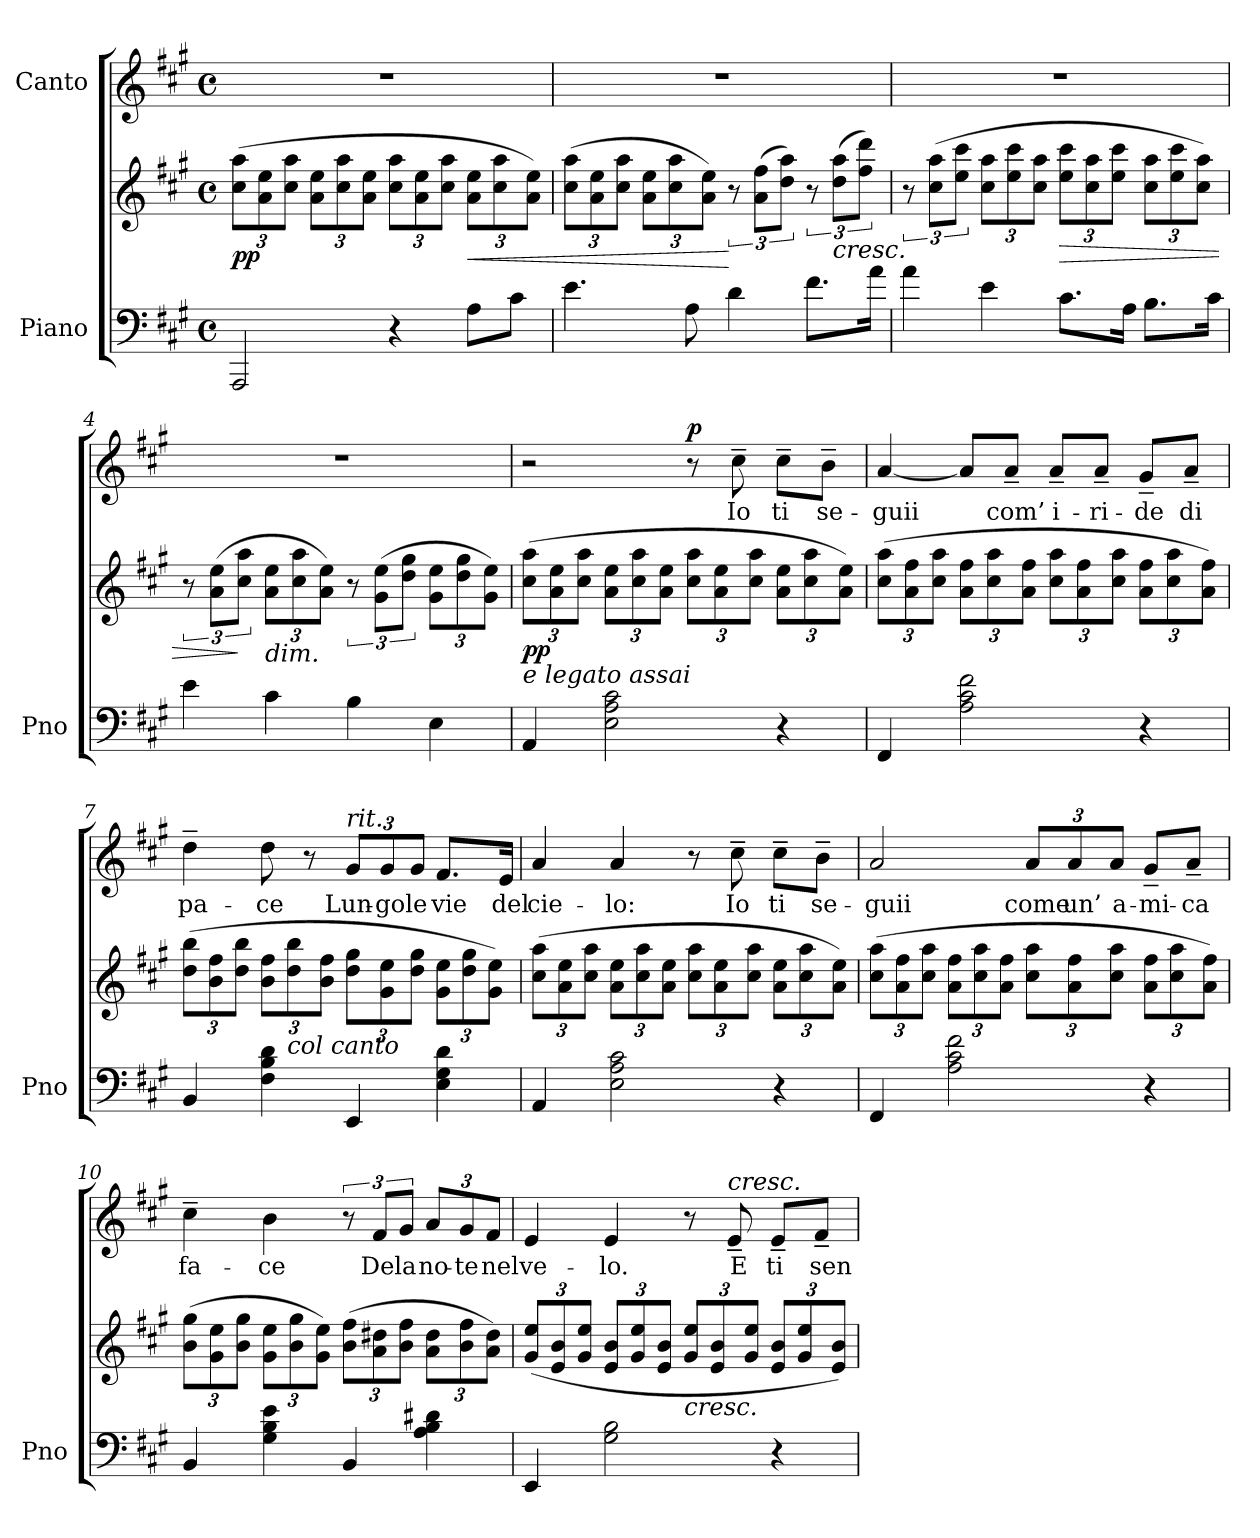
**kern	**kern	**dynam	**kern	**text	**dynam
*part2	*part2	*part2	*part1	*part1	*part1
*staff3	*staff2	*staff2/3	*staff1	*staff1	*staff1
*I"Piano	*	*	*I"Canto	*	*
*I'Pno	*	*	*	*	*
*clefF4	*clefG2	*	*clefG2	*	*
*k[f#c#g#]	*k[f#c#g#]	*	*k[f#c#g#]	*	*
*M4/4	*M4/4	*	*M4/4	*	*
*met(c)	*met(c)	*	*met(c)	*	*
*MM58	*MM58	*	*MM58	*	*
*	*Xbrackettup	*	*	*	*
=1	=1	=1	=1	=1	=1
!	!	!LO:DY:b	!	!	!
2AAA/	(12cc#\ 12aa\L	pp	1r	.	.
.	12a\ 12ee\	.	.	.	.
.	12cc#\ 12aa\J	.	.	.	.
.	12a\ 12ee\L	.	.	.	.
.	12cc#\ 12aa\	.	.	.	.
.	12a\ 12ee\J	.	.	.	.
4r	12cc#\ 12aa\L	.	.	.	.
.	12a\ 12ee\	.	.	.	.
.	12cc#\ 12aa\J	.	.	.	.
!	!	!LO:HP:b	!	!	!
8A\L	12a\ 12ee\L	<	.	.	.
.	12cc#\ 12aa\	.	.	.	.
8c#\J	.	.	.	.	.
.	12a\ 12ee\J)	.	.	.	.
=2	=2	=2	=2	=2	=2
4.e\	(12cc#\ 12aa\L	.	1r	.	.
.	12a\ 12ee\	.	.	.	.
.	12cc#\ 12aa\J	.	.	.	.
.	12a\ 12ee\L	.	.	.	.
.	12cc#\ 12aa\	.	.	.	.
8A\	.	.	.	.	.
.	12a\ 12ee\J)	.	.	.	.
*	*brackettup	*	*	*	*
4d\	12r	[	.	.	.
.	(12a\ 12ff#\L	.	.	.	.
.	12dd\ 12aa\J)	.	.	.	.
8.f#\L	12r	.	.	.	.
!	!LO:TX:b:i:t=cresc.	!	!	!	!
.	(12dd\ 12aa\L	.	.	.	.
.	12ff#\ 12ddd\J)	.	.	.	.
16a\Jk	.	.	.	.	.
=3	=3	=3	=3	=3	=3
4a\	12r	.	1r	.	.
.	(12cc#\ 12aa\L	.	.	.	.
.	12ee\ 12ccc#\J	.	.	.	.
*	*Xbrackettup	*	*	*	*
4e\	12cc#\ 12aa\L	.	.	.	.
.	12ee\ 12ccc#\	.	.	.	.
.	12cc#\ 12aa\J	.	.	.	.
!	!	!LO:HP:b	!	!	!
8.c#\L	12ee\ 12ccc#\L	>	.	.	.
.	12cc#\ 12aa\	.	.	.	.
.	12ee\ 12ccc#\J	.	.	.	.
16A\Jk	.	.	.	.	.
8.B\L	12cc#\ 12aa\L	.	.	.	.
.	12ee\ 12ccc#\	.	.	.	.
.	12cc#\ 12aa\J)	.	.	.	.
16c#\Jk	.	.	.	.	.
!!LO:LB:g=z
=4	=4	=4	=4	=4	=4
*	*brackettup	*	*	*	*
4e\	12r	.	1r	.	.
.	(12a\ 12ee\L	.	.	.	.
.	12cc#\ 12aa\J	]	.	.	.
*	*Xbrackettup	*	*	*	*
!	!LO:TX:b:i:t=dim.	!	!	!	!
4c#\	12a\ 12ee\L	.	.	.	.
.	12cc#\ 12aa\	.	.	.	.
.	12a\ 12ee\J)	.	.	.	.
*	*brackettup	*	*	*	*
4B\	12r	.	.	.	.
.	(12g#\ 12ee\L	.	.	.	.
.	12dd\ 12gg#\J	.	.	.	.
*	*Xbrackettup	*	*	*	*
4E\	12g#\ 12ee\L	.	.	.	.
.	12dd\ 12gg#\	.	.	.	.
.	12g#\ 12ee\J)	.	.	.	.
=5	=5	=5	=5	=5	=5
!	!LO:TX:b:i:t=e legato assai	!	!	!	!
!	!	!LO:DY:b	!	!	!
4AA/	(12cc#\ 12aa\L	pp	2r	.	.
.	12a\ 12ee\	.	.	.	.
.	12cc#\ 12aa\J	.	.	.	.
2E\ 2A\ 2c#\	12a\ 12ee\L	.	.	.	.
.	12cc#\ 12aa\	.	.	.	.
.	12a\ 12ee\J	.	.	.	.
!	!	!	!	!	!LO:DY:a
.	12cc#\ 12aa\L	.	8r	.	p
.	12a\ 12ee\	.	.	.	.
!	!	!	!	!LO:LY:b	!
.	.	.	8cc#~>\	Io	.
.	12cc#\ 12aa\J	.	.	.	.
!	!	!	!	!LO:LY:b	!
4r	12a\ 12ee\L	.	8cc#~>\L	ti	.
.	12cc#\ 12aa\	.	.	.	.
!	!	!	!	!LO:LY:b	!
.	.	.	8b~>\J	se-	.
.	12a\ 12ee\J)	.	.	.	.
=6	=6	=6	=6	=6	=6
!	!	!	!	!LO:LY:b	!
4FF#/	(12cc#\ 12aa\L	.	[4a/	-guii	.
.	12a\ 12ff#\	.	.	.	.
.	12cc#\ 12aa\J	.	.	.	.
2A\ 2c#\ 2f#\	12a\ 12ff#\L	.	8a/L]	.	.
.	12cc#\ 12aa\	.	.	.	.
!	!	!	!	!LO:LY:b	!
.	.	.	8a~>/J	com’	.
.	12a\ 12ff#\J	.	.	.	.
!	!	!	!	!LO:LY:b	!
.	12cc#\ 12aa\L	.	8a~>/L	i-	.
.	12a\ 12ff#\	.	.	.	.
!	!	!	!	!LO:LY:b	!
.	.	.	8a~>/J	-ri-	.
.	12cc#\ 12aa\J	.	.	.	.
!	!	!	!	!LO:LY:b	!
4r	12a\ 12ff#\L	.	8g#~>/L	-de	.
.	12cc#\ 12aa\	.	.	.	.
!	!	!	!	!LO:LY:b	!
.	.	.	8a~>/J	di	.
.	12a\ 12ff#\J)	.	.	.	.
!!LO:LB:g=z
=7	=7	=7	=7	=7	=7
!	!	!	!	!LO:LY:b	!
4BB/	(12dd\ 12bb\L	.	4dd~>\	pa-	.
.	12b\ 12ff#\	.	.	.	.
.	12dd\ 12bb\J	.	.	.	.
!	!	!	!	!LO:LY:b	!
4F#\ 4B\ 4d\	12b\ 12ff#\L	.	8dd\	-ce	.
!	!LO:TX:b:i:t=col canto	!	!	!	!
.	12dd\ 12bb\	.	.	.	.
.	.	.	8r	.	.
.	12b\ 12ff#\J	.	.	.	.
!	!	!	!LO:TX:a:i:t=rit.	!	!
!	!	!	!	!LO:LY:b	!
4EE/	12dd\ 12gg#\L	.	12g#/L	Lun-	.
!	!	!	!	!LO:LY:b	!
.	12g#\ 12ee\	.	12g#/	-go	.
!	!	!	!	!LO:LY:b	!
.	12dd\ 12gg#\J	.	12g#/J	le	.
!	!	!	!	!LO:LY:b	!
4E\ 4G#\ 4d\	12g#\ 12ee\L	.	8.f#/L	vie	.
.	12dd\ 12gg#\	.	.	.	.
.	12g#\ 12ee\J)	.	.	.	.
!	!	!	!	!LO:LY:b	!
.	.	.	16e/Jk	del	.
=8	=8	=8	=8	=8	=8
!	!	!	!	!LO:LY:b	!
4AA/	(12cc#\ 12aa\L	.	4a/	cie-	.
.	12a\ 12ee\	.	.	.	.
.	12cc#\ 12aa\J	.	.	.	.
!	!	!	!	!LO:LY:b	!
2E\ 2A\ 2c#\	12a\ 12ee\L	.	4a/	-lo:	.
.	12cc#\ 12aa\	.	.	.	.
.	12a\ 12ee\J	.	.	.	.
.	12cc#\ 12aa\L	.	8r	.	.
.	12a\ 12ee\	.	.	.	.
!	!	!	!	!LO:LY:b	!
.	.	.	8cc#~>\	Io	.
.	12cc#\ 12aa\J	.	.	.	.
!	!	!	!	!LO:LY:b	!
4r	12a\ 12ee\L	.	8cc#~>\L	ti	.
.	12cc#\ 12aa\	.	.	.	.
!	!	!	!	!LO:LY:b	!
.	.	.	8b~>\J	se-	.
.	12a\ 12ee\J)	.	.	.	.
=9	=9	=9	=9	=9	=9
!	!	!	!	!LO:LY:b	!
4FF#/	(12cc#\ 12aa\L	.	2a/	-guii	.
.	12a\ 12ff#\	.	.	.	.
.	12cc#\ 12aa\J	.	.	.	.
2A\ 2c#\ 2f#\	12a\ 12ff#\L	.	.	.	.
.	12cc#\ 12aa\	.	.	.	.
.	12a\ 12ff#\J	.	.	.	.
!	!	!	!	!LO:LY:b	!
.	12cc#\ 12aa\L	.	12a/L	come	.
!	!	!	!	!LO:LY:b	!
.	12a\ 12ff#\	.	12a/	un’	.
!	!	!	!	!LO:LY:b	!
.	12cc#\ 12aa\J	.	12a/J	a-	.
!	!	!	!	!LO:LY:b	!
4r	12a\ 12ff#\L	.	8g#~>/L	-mi-	.
.	12cc#\ 12aa\	.	.	.	.
!	!	!	!	!LO:LY:b	!
.	.	.	8a~>/J	-ca	.
.	12a\ 12ff#\J)	.	.	.	.
!!LO:LB:g=z
=10	=10	=10	=10	=10	=10
!	!	!	!	!LO:LY:b	!
4BB/	(12b\ 12gg#\L	.	4cc#~>\	fa-	.
.	12g#\ 12ee\	.	.	.	.
.	12b\ 12gg#\J	.	.	.	.
!	!	!	!	!LO:LY:b	!
4G#\ 4B\ 4e\	12g#\ 12ee\L	.	4b\	-ce	.
.	12b\ 12gg#\	.	.	.	.
.	12g#\ 12ee\J)	.	.	.	.
4BB/	(12b\ 12ff#\L	.	12r	.	.
!	!	!	!	!LO:LY:b	!
.	12a\ 12dd#X\	.	12f#/L	De	.
!	!	!	!	!LO:LY:b	!
.	12b\ 12ff#\J	.	12g#/J	la	.
!	!	!	!	!LO:LY:b	!
4A\ 4B\ 4d#X\	12a\ 12dd#\L	.	12a/L	no-	.
!	!	!	!	!LO:LY:b	!
.	12b\ 12ff#\	.	12g#/	-te	.
!	!	!	!	!LO:LY:b	!
.	12a\ 12dd#\J)	.	12f#/J	nel	.
=11	=11	=11	=11	=11	=11
!	!	!	!	!LO:LY:b	!
4EE/	(12g#/ 12ee/L	.	4e/	ve-	.
.	12e/ 12b/	.	.	.	.
.	12g#/ 12ee/J	.	.	.	.
!	!	!	!	!LO:LY:b	!
2G#\ 2B\	12e/ 12b/L	.	4e/	-lo.	.
.	12g#/ 12ee/	.	.	.	.
.	12e/ 12b/J	.	.	.	.
!	!LO:TX:b:i:t=cresc.	!	!	!	!
.	12g#/ 12ee/L	.	8r	.	.
.	12e/ 12b/	.	.	.	.
!	!	!	!LO:TX:a:i:t=cresc.	!	!
!	!	!	!	!LO:LY:b	!
.	.	.	8e~>/	E	.
.	12g#/ 12ee/J	.	.	.	.
!	!	!	!	!LO:LY:b	!
4r	12e/ 12b/L	.	8e~>/L	ti	.
.	12g#/ 12ee/	.	.	.	.
!	!	!	!	!LO:LY:b	!
.	.	.	8f#~>/J	sen-	.
.	12e/ 12b/J)	.	.	.	.
=	=	=	=	=	=
*-	*-	*-	*-	*-	*-
